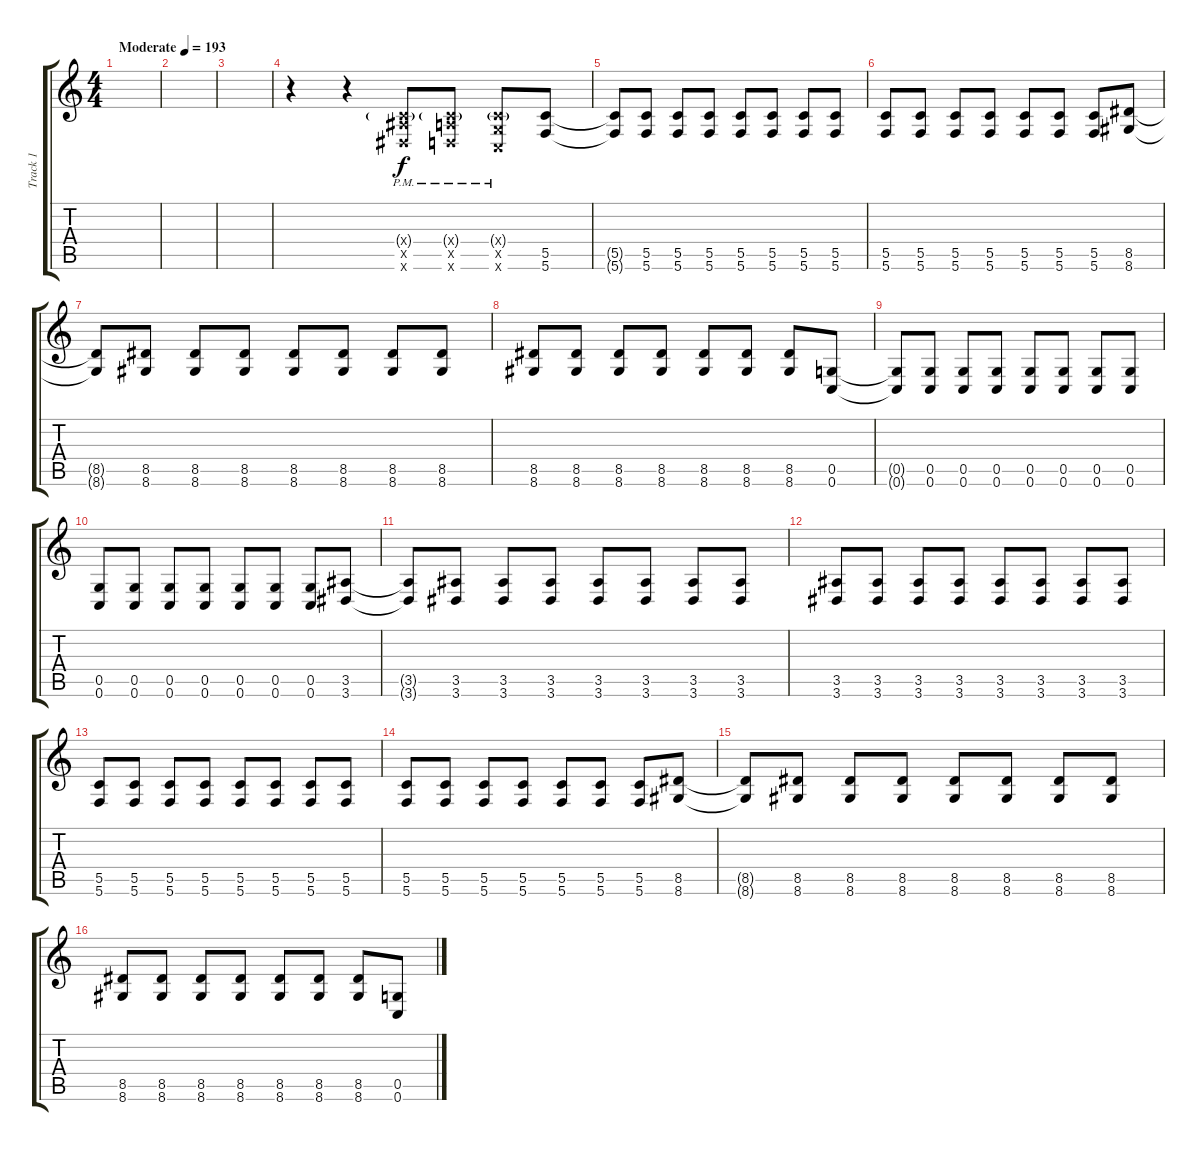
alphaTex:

\track ("Track 1" "Track 1") {instrument distortionguitar}
\staff {score tabs}
\tuning (D4 A3 F3 C3 G2 C2) {hide}
\ts (4 4)
\tempo (193 "Moderate")
\clef g2
\ks c
|
|
|
r.4 r.4 (0.4{g x} 3.5{pm x} 3.6{pm x}).8 (0.4{g x} 2.5{pm x} 2.6{pm x}).8 (0.4{g x} 0.5{pm x} 0.6{pm x}).8 (5.5 5.6).8{dy f} |
(5.5{t} 5.6{t}).8 (5.5 5.6).8 (5.5 5.6).8 (5.5 5.6).8 (5.5 5.6).8 (5.5 5.6).8 (5.5 5.6).8 (5.5 5.6).8 |
(5.5 5.6).8 (5.5 5.6).8 (5.5 5.6).8 (5.5 5.6).8 (5.5 5.6).8 (5.5 5.6).8 (5.5 5.6).8 (8.5 8.6).8 |
(8.5{t} 8.6{t}).8 (8.5 8.6).8 (8.5 8.6).8 (8.5 8.6).8 (8.5 8.6).8 (8.5 8.6).8 (8.5 8.6).8 (8.5 8.6).8 |
(8.5 8.6).8 (8.5 8.6).8 (8.5 8.6).8 (8.5 8.6).8 (8.5 8.6).8 (8.5 8.6).8 (8.5 8.6).8 (0.5 0.6).8 |
(0.5{t} 0.6{t}).8 (0.5 0.6).8 (0.5 0.6).8 (0.5 0.6).8 (0.5 0.6).8 (0.5 0.6).8 (0.5 0.6).8 (0.5 0.6).8 |
(0.5 0.6).8 (0.5 0.6).8 (0.5 0.6).8 (0.5 0.6).8 (0.5 0.6).8 (0.5 0.6).8 (0.5 0.6).8 (3.5 3.6).8 |
(3.5{t} 3.6{t}).8 (3.5 3.6).8 (3.5 3.6).8 (3.5 3.6).8 (3.5 3.6).8 (3.5 3.6).8 (3.5 3.6).8 (3.5 3.6).8 |
(3.5 3.6).8 (3.5 3.6).8 (3.5 3.6).8 (3.5 3.6).8 (3.5 3.6).8 (3.5 3.6).8 (3.5 3.6).8 (3.5 3.6).8 |
(5.5 5.6).8 (5.5 5.6).8 (5.5 5.6).8 (5.5 5.6).8 (5.5 5.6).8 (5.5 5.6).8 (5.5 5.6).8 (5.5 5.6).8 |
(5.5 5.6).8 (5.5 5.6).8 (5.5 5.6).8 (5.5 5.6).8 (5.5 5.6).8 (5.5 5.6).8 (5.5 5.6).8 (8.5 8.6).8 |
(8.5{t} 8.6{t}).8 (8.5 8.6).8 (8.5 8.6).8 (8.5 8.6).8 (8.5 8.6).8 (8.5 8.6).8 (8.5 8.6).8 (8.5 8.6).8 |
(8.5 8.6).8 (8.5 8.6).8 (8.5 8.6).8 (8.5 8.6).8 (8.5 8.6).8 (8.5 8.6).8 (8.5 8.6).8 (0.5 0.6).8
